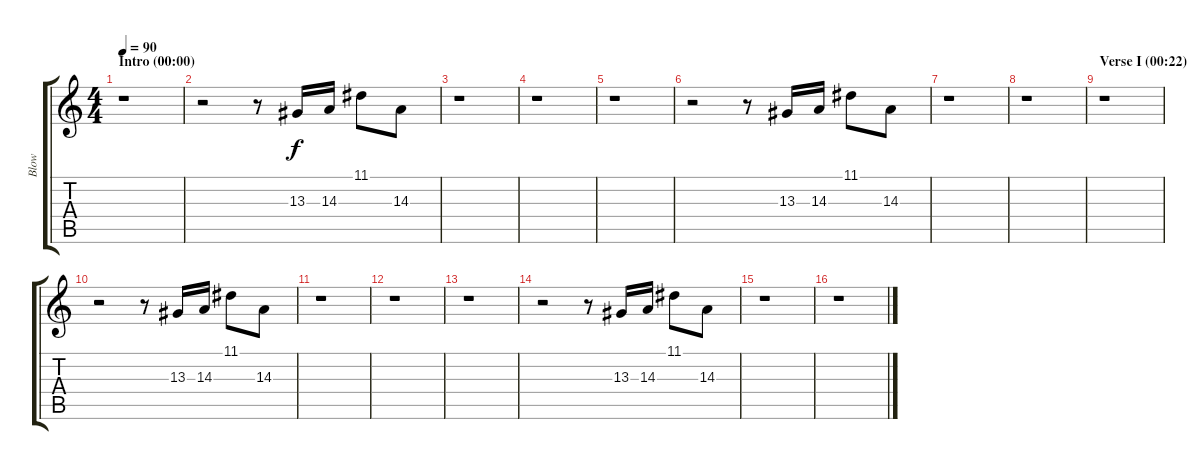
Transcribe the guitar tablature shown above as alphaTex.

\track ("Blow" "Blow") {instrument synthvoice}
\staff {score tabs}
\tuning (E4 B3 G3 D3 A2 E2) {hide}
\ts (4 4)
\section ("" "Intro (00:00)")
\tempo 90
\clef g2
\ks c
r.1{dy f instrument synthvoice} |
r.2 r.8 13.3.16 14.3.16 11.1.8 14.3.8 |
r.1 |
r.1 |
r.1 |
r.2 r.8 13.3.16 14.3.16 11.1.8 14.3.8 |
r.1 |
r.1 |
\section ("" "Verse I (00:22)")
r.1 |
r.2 r.8 13.3.16 14.3.16 11.1.8 14.3.8 |
r.1 |
r.1 |
r.1 |
r.2 r.8 13.3.16 14.3.16 11.1.8 14.3.8 |
r.1 |
r.1
